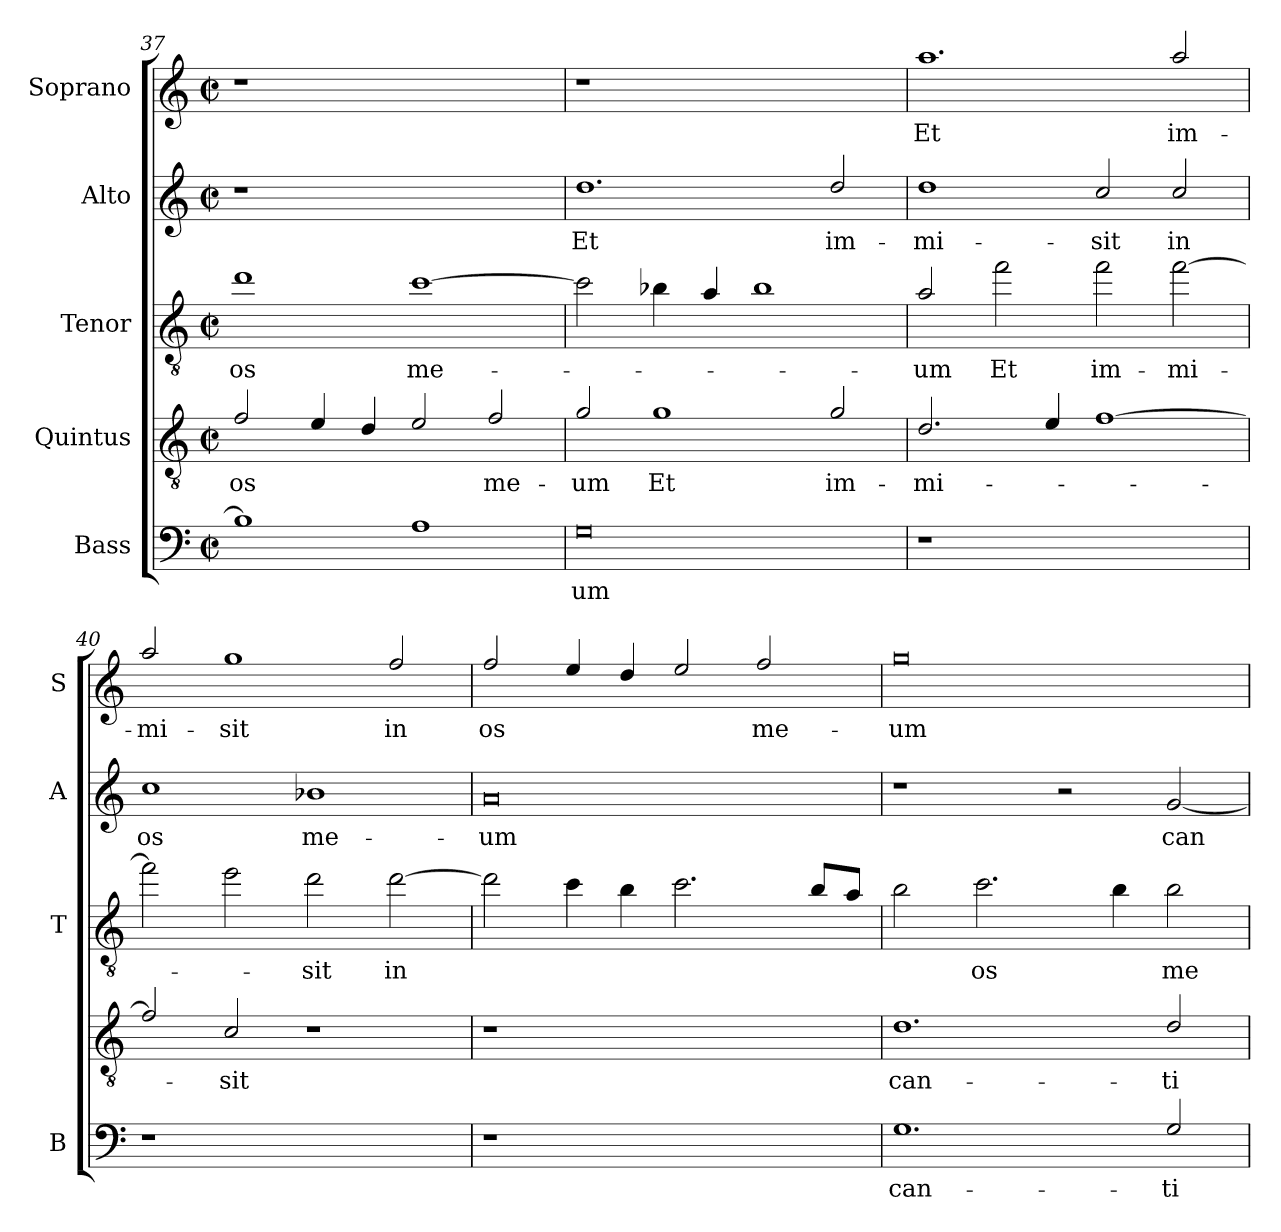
**kern	**text	**kern	**text	**kern	**text	**kern	**text	**kern	**text
*part5	*part5	*part4	*part4	*part3	*part3	*part2	*part2	*part1	*part1
*staff5	*staff5	*staff4	*staff4	*staff3	*staff3	*staff2	*staff2	*staff1	*staff1
*I"Bass	*	*I"Quintus	*	*I"Tenor	*	*I"Alto	*	*I"Soprano	*
*I'B	*	*	*	*I'T	*	*I'A	*	*I'S	*
*clefF4	*	*clefGv2	*	*clefGv2	*	*clefG2	*	*clefG2	*
*ITrd7c12	*	*ITrd7c12	*	*ITrd7c12	*	*ITrd7c12	*	*ITrd7c12	*
*k[]	*	*k[]	*	*k[]	*	*k[]	*	*k[]	*
*C:	*	*C:	*	*C:	*	*C:	*	*C:	*
*M2/2	*	*M2/2	*	*M2/2	*	*M2/2	*	*M2/2	*
*met(c|)	*	*met(c|)	*	*met(c|)	*	*met(c|)	*	*met(c|)	*
=37	=37	=37	=37	=37	=37	=37	=37	=37	=37
!	!	!	!LO:LY:b	!	!LO:LY:b	!	!	!	!
1BB-]	.	2F/	os	1d	os	1r	.	1r	.
.	.	4E/	.	.	.	.	.	.	.
.	.	4D/	.	.	.	.	.	.	.
!	!	!	!	!	!LO:LY:b	!	!	!	!
1AA	.	2E/	.	[1c	me-	1ryy	.	1ryy	.
!	!	!	!LO:LY:b	!	!	!	!	!	!
.	.	2F/	me-	.	.	.	.	.	.
!!LO:PB:g=z
=38	=38	=38	=38	=38	=38	=38	=38	=38	=38
!	!LO:LY:b	!	!LO:LY:b	!	!	!	!LO:LY:b	!	!
0GG	-um	2G/	-um	2c\]	.	1.d	Et	1r	.
!	!	!	!LO:LY:b	!	!	!	!	!	!
.	.	1G	Et	4B-X\	.	.	.	.	.
.	.	.	.	4A/	.	.	.	.	.
.	.	.	.	1B-	.	.	.	1ryy	.
!	!	!	!LO:LY:b	!	!	!	!LO:LY:b	!	!
.	.	2G/	im-	.	.	2d/	im-	.	.
=39	=39	=39	=39	=39	=39	=39	=39	=39	=39
!	!	!	!LO:LY:b	!	!LO:LY:b	!	!LO:LY:b	!	!LO:LY:b
1r	.	2.D/	-mi-	2A/	-um	1d	-mi-	1.a	Et
!	!	!	!	!	!LO:LY:b	!	!	!	!
.	.	.	.	2f\	Et	.	.	.	.
.	.	4E/	.	.	.	.	.	.	.
!	!	!	!	!	!LO:LY:b	!	!LO:LY:b	!	!
1ryy	.	[1F	.	2f\	im-	2c/	-sit	.	.
!	!	!	!	!	!LO:LY:b	!	!LO:LY:b	!	!LO:LY:b
.	.	.	.	[2f\	-mi-	2c/	in	2a/	im-
=40	=40	=40	=40	=40	=40	=40	=40	=40	=40
!	!	!	!	!	!	!	!LO:LY:b	!	!LO:LY:b
1r	.	2F/]	.	2f\]	.	1c	os	2a/	-mi-
!	!	!	!LO:LY:b	!	!	!	!	!	!LO:LY:b
.	.	2C/	-sit	2e\	.	.	.	1g	-sit
!	!	!	!	!	!LO:LY:b	!	!LO:LY:b	!	!
1ryy	.	1r	.	2d\	-sit	1B-X	me-	.	.
!	!	!	!	!	!LO:LY:b	!	!	!	!LO:LY:b
.	.	.	.	[2d\	in	.	.	2f/	in
=41	=41	=41	=41	=41	=41	=41	=41	=41	=41
!	!	!	!	!	!	!	!LO:LY:b	!	!LO:LY:b
1r	.	1r	.	2d\]	.	0A	-um	2f/	os
.	.	.	.	4c\	.	.	.	4e/	.
.	.	.	.	4B\	.	.	.	4d/	.
1ryy	.	1ryy	.	2.c\	.	.	.	2e/	.
!	!	!	!	!	!	!	!	!	!LO:LY:b
.	.	.	.	.	.	.	.	2f/	me-
.	.	.	.	8B/L	.	.	.	.	.
.	.	.	.	8A/J	.	.	.	.	.
!!LO:LB:g=z
=42	=42	=42	=42	=42	=42	=42	=42	=42	=42
!	!LO:LY:b	!	!LO:LY:b	!	!	!	!	!	!LO:LY:b
1.GG	can-	1.D	can-	2B\	.	1r	.	0g	-um
!	!	!	!	!	!LO:LY:b	!	!	!	!
.	.	.	.	2.c\	os	.	.	.	.
.	.	.	.	.	.	2r	.	.	.
.	.	.	.	4B\	.	.	.	.	.
!	!LO:LY:b	!	!LO:LY:b	!	!LO:LY:b	!	!LO:LY:b	!	!
2GG/	-ti-	2D/	-ti-	2B\	me-	[2G/	can-	.	.
=	=	=	=	=	=	=	=	=	=
*-	*-	*-	*-	*-	*-	*-	*-	*-	*-
